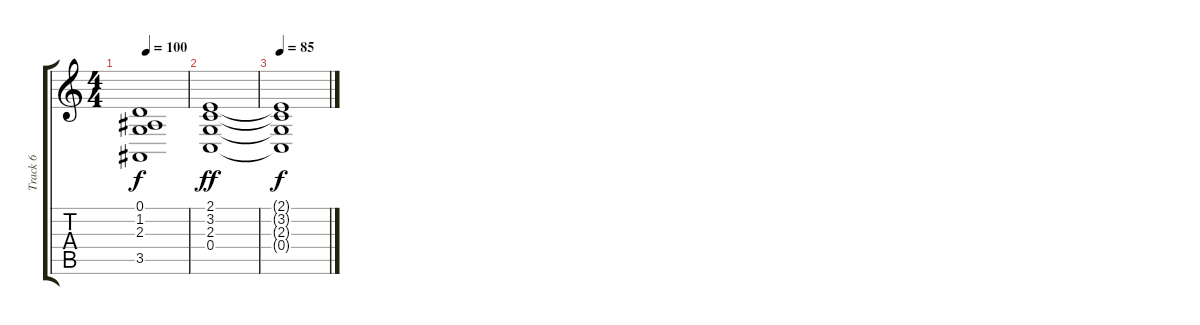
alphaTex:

\track ("Track 6" "Track 6") {instrument churchorgan}
\staff {score tabs}
\tuning (D4 A3 F3 C3 G2 D2) {hide}
\ts (4 4)
\tempo 100
\clef g2
\ks c
(0.1 1.2 2.3 3.5).1{dy f} |
(2.1 3.2 2.3 0.4).1{dy ff} |
\tempo 85
(2.1{t} 3.2{t} 2.3{t} 0.4{t}).1{dy f}
